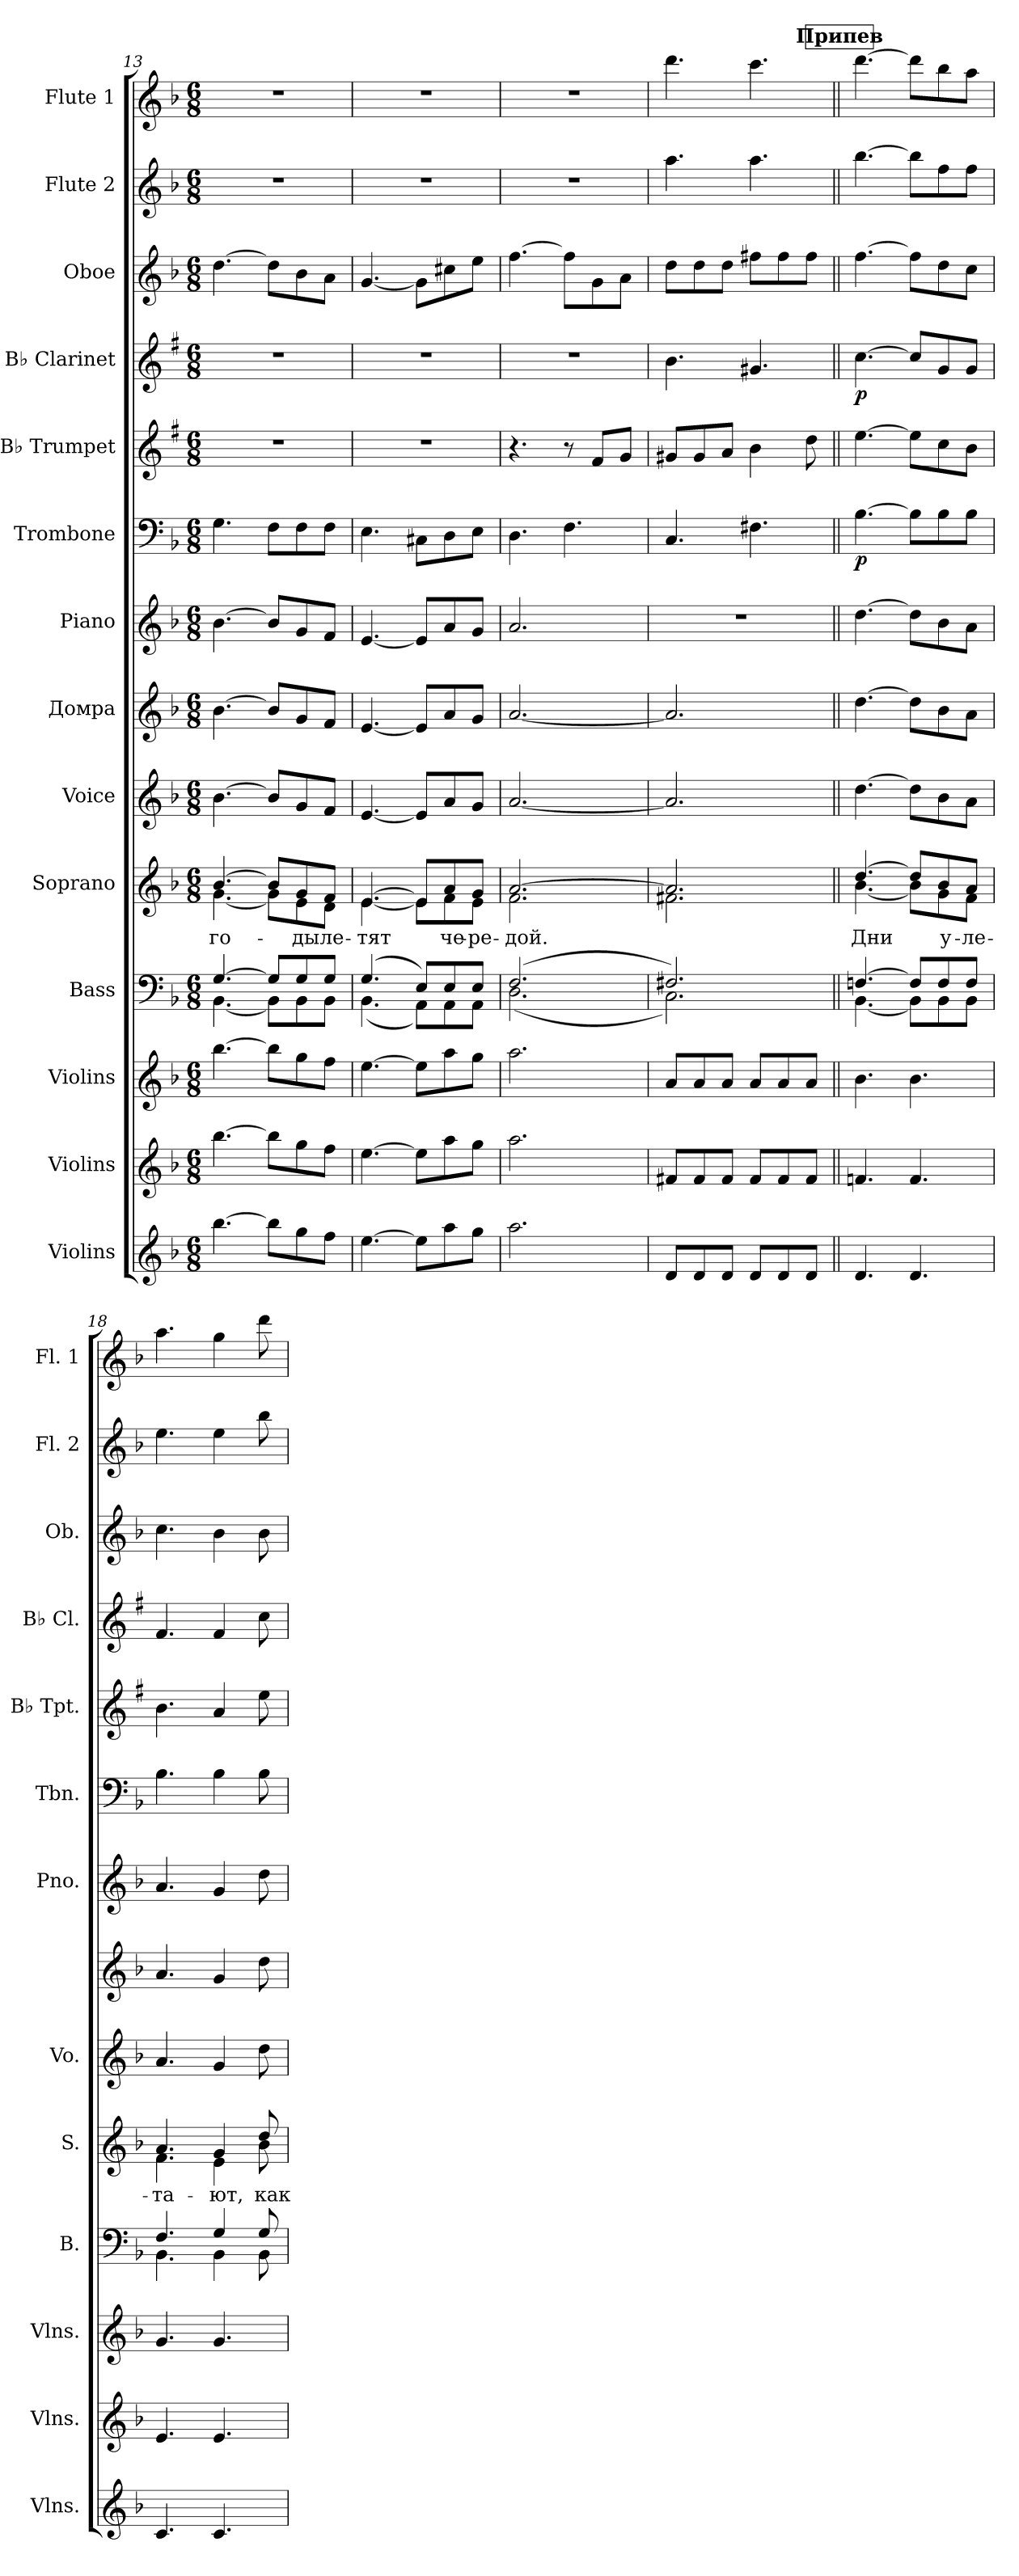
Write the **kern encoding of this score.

**kern	**kern	**kern	**kern	**kern	**text	**kern	**kern	**kern	**kern	**dynam	**kern	**kern	**dynam	**kern	**kern	**kern
*part14	*part13	*part12	*part11	*part10	*part10	*part9	*part8	*part7	*part6	*part6	*part5	*part4	*part4	*part3	*part2	*part1
*staff14	*staff13	*staff12	*staff11	*staff10	*staff10	*staff9	*staff8	*staff7	*staff6	*staff6	*staff5	*staff4	*staff4	*staff3	*staff2	*staff1
*I"Violins	*I"Violins	*I"Violins	*I"Bass	*I"Soprano	*	*I"Voice	*I"Домра	*I"Piano	*I"Trombone	*	*I"B♭ Trumpet	*I"B♭ Clarinet	*	*I"Oboe	*I"Flute 2	*I"Flute 1
*I'Vlns.	*I'Vlns.	*I'Vlns.	*I'B.	*I'S.	*	*I'Vo.	*	*I'Pno.	*I'Tbn.	*	*I'B♭ Tpt.	*I'B♭ Cl.	*	*I'Ob.	*I'Fl. 2	*I'Fl. 1
*clefG2	*clefG2	*clefG2	*clefF4	*clefG2	*	*clefG2	*clefG2	*clefG2	*clefF4	*	*clefG2	*clefG2	*	*clefG2	*clefG2	*clefG2
*	*	*	*	*	*	*	*	*	*	*	*ITrd1c2	*ITrd1c2	*	*	*	*
*k[b-]	*k[b-]	*k[b-]	*k[b-]	*k[b-]	*	*k[b-]	*k[b-]	*k[b-]	*k[b-]	*	*k[b-]	*k[b-]	*	*k[b-]	*k[b-]	*k[b-]
*M6/8	*M6/8	*M6/8	*M6/8	*M6/8	*	*M6/8	*M6/8	*M6/8	*M6/8	*	*M6/8	*M6/8	*	*M6/8	*M6/8	*M6/8
=13	=13	=13	=13	=13	=13	=13	=13	=13	=13	=13	=13	=13	=13	=13	=13	=13
*	*	*	*^	*	*	*	*	*	*	*	*	*	*	*	*	*
!	!	!	!	!	!	!LO:LY:b	!	!	!	!	!	!	!	!	!	!	!
*	*	*	*	*	*^	*	*	*	*	*	*	*	*	*	*	*	*
[4.bb-\	[4.bb-\	[4.bb-\	[4.G/	[4.BB-\	[4.b-/	[4.g\	го-	[4.b-\	[4.b-\	[4.b-\	4.G\	.	2.r	2.r	.	[4.dd\	2.r	2.r
8bb-\L]	8bb-\L]	8bb-\L]	8G/L]	8BB-\L]	8b-/L]	8g\L]	.	8b-/L]	8b-/L]	8b-/L]	8F\L	.	.	.	.	8dd\L]	.	.
!	!	!	!	!	!	!	!LO:LY:b	!	!	!	!	!	!	!	!	!	!	!
8gg\	8gg\	8gg\	8G/	8BB-\	8g/	8e\	-ды	8g/	8g/	8g/	8F\	.	.	.	.	8b-\	.	.
!	!	!	!	!	!	!	!LO:LY:b	!	!	!	!	!	!	!	!	!	!	!
8ff\J	8ff\J	8ff\J	8G/J	8BB-\J	8f/J	8d\J	ле-	8f/J	8f/J	8f/J	8F\J	.	.	.	.	8a\J	.	.
=14	=14	=14	=14	=14	=14	=14	=14	=14	=14	=14	=14	=14	=14	=14	=14	=14	=14	=14
!	!	!	!	!	!	!	!LO:LY:b	!	!	!	!	!	!	!	!	!	!	!
[4.ee\	[4.ee\	[4.ee\	(>4.G/	(<4.BB-\	[4.e/	[4.e\	-тят	[4.e/	[4.e/	[4.e/	4.E\	.	2.r	2.r	.	[4.g/	2.r	2.r
8ee\L]	8ee\L]	8ee\L]	8E/L)	8AA\L)	8e/L]	8e\L]	.	8e/L]	8e/L]	8e/L]	8C#X\L	.	.	.	.	8g\L]	.	.
!	!	!	!	!	!	!	!LO:LY:b	!	!	!	!	!	!	!	!	!	!	!
8aa\	8aa\	8aa\	8E/	8AA\	8a/	8f\	че-	8a/	8a/	8a/	8D\	.	.	.	.	8cc#X\	.	.
!	!	!	!	!	!	!	!LO:LY:b	!	!	!	!	!	!	!	!	!	!	!
8gg\J	8gg\J	8gg\J	8E/J	8AA\J	8g/J	8e\J	-ре-	8g/J	8g/J	8g/J	8E\J	.	.	.	.	8ee\J	.	.
!!LO:PB:g=z
=15	=15	=15	=15	=15	=15	=15	=15	=15	=15	=15	=15	=15	=15	=15	=15	=15	=15	=15
!	!	!	!	!	!	!	!LO:LY:b	!	!	!	!	!	!	!	!	!	!	!
2.aa\	2.aa\	2.aa\	(>2.F/	(<2.D\	[2.a/	2.f\	-дой.	[2.a/	[2.a/	2.a/	4.D\	.	4.r	2.r	.	[4.ff\	2.r	2.r
.	.	.	.	.	.	.	.	.	.	.	4.F\	.	8r	.	.	8ff\L]	.	.
.	.	.	.	.	.	.	.	.	.	.	.	.	8e/L	.	.	8g\	.	.
.	.	.	.	.	.	.	.	.	.	.	.	.	8f/J	.	.	8a\J	.	.
=16	=16	=16	=16	=16	=16	=16	=16	=16	=16	=16	=16	=16	=16	=16	=16	=16	=16	=16
8d/L	8f#X/L	8a/L	2.F#X/)	2.C\)	2.a/]	2.f#X\	.	2.a/]	2.a/]	2.r	4.C/	.	8f#X/L	4.a\	.	8dd\L	4.aa\	4.ddd\
8d/	8f#/	8a/	.	.	.	.	.	.	.	.	.	.	8f#/	.	.	8dd\	.	.
8d/J	8f#/J	8a/J	.	.	.	.	.	.	.	.	.	.	8g/J	.	.	8dd\J	.	.
8d/L	8f#/L	8a/L	.	.	.	.	.	.	.	.	4.F#X\	.	4a\	4.f#X/	.	8ff#X\L	4.aa\	4.ccc\
8d/	8f#/	8a/	.	.	.	.	.	.	.	.	.	.	.	.	.	8ff#\	.	.
8d/J	8f#/J	8a/J	.	.	.	.	.	.	.	.	.	.	8cc\	.	.	8ff#\J	.	.
!!LO:REH:place=s1:a:B:fs=14:t=Припев
=17||	=17||	=17||	=17||	=17||	=17||	=17||	=17||	=17||	=17||	=17||	=17||	=17||	=17||	=17||	=17||	=17||	=17||	=17||
!	!	!	!	!	!	!	!LO:LY:b	!	!	!	!	!LO:DY:b	!	!	!LO:DY:b	!	!	!
4.d/	4.fn/	4.b-\	[4.Fn/	[4.BB-\	[4.dd/	[4.b-\	Дни	[4.dd\	[4.dd\	[4.dd\	[4.B-\	p	[4.dd\	[4.b-\	p	[4.ff\	[4.bb-\	[4.ddd\
4.d/	4.f/	4.b-\	8F/L]	8BB-\L]	8dd/L]	8b-\L]	.	8dd\L]	8dd\L]	8dd\L]	8B-\L]	.	8dd\L]	8b-/L]	.	8ff\L]	8bb-\L]	8ddd\L]
!	!	!	!	!	!	!	!LO:LY:b	!	!	!	!	!	!	!	!	!	!	!
.	.	.	8F/	8BB-\	8b-/	8g\	у-	8b-\	8b-\	8b-\	8B-\	.	8b-\	8f/	.	8dd\	8ff\	8bb-\
!	!	!	!	!	!	!	!LO:LY:b	!	!	!	!	!	!	!	!	!	!	!
.	.	.	8F/J	8BB-\J	8a/J	8f\J	-ле-	8a\J	8a\J	8a\J	8B-\J	.	8a\J	8f/J	.	8cc\J	8ff\J	8aa\J
=18	=18	=18	=18	=18	=18	=18	=18	=18	=18	=18	=18	=18	=18	=18	=18	=18	=18	=18
!	!	!	!	!	!	!	!LO:LY:b	!	!	!	!	!	!	!	!	!	!	!
4.c/	4.e/	4.g/	4.F/	4.BB-\	4.a/	4.f\	-та-	4.a/	4.a/	4.a/	4.B-\	.	4.a\	4.e/	.	4.cc\	4.ee\	4.aa\
!	!	!	!	!	!	!	!LO:LY:b	!	!	!	!	!	!	!	!	!	!	!
4.c/	4.e/	4.g/	4G/	4BB-\	4g/	4e\	-ют,	4g/	4g/	4g/	4B-\	.	4g/	4e/	.	4b-\	4ee\	4gg\
!	!	!	!	!	!	!	!LO:LY:b	!	!	!	!	!	!	!	!	!	!	!
.	.	.	8G/	8BB-\	8dd/	8b-\	как	8dd\	8dd\	8dd\	8B-\	.	8dd\	8b-\	.	8b-\	8bb-\	8ddd\
*	*	*	*v	*v	*	*	*	*	*	*	*	*	*	*	*	*	*	*
*	*	*	*	*v	*v	*	*	*	*	*	*	*	*	*	*	*	*
=	=	=	=	=	=	=	=	=	=	=	=	=	=	=	=	=
*-	*-	*-	*-	*-	*-	*-	*-	*-	*-	*-	*-	*-	*-	*-	*-	*-
